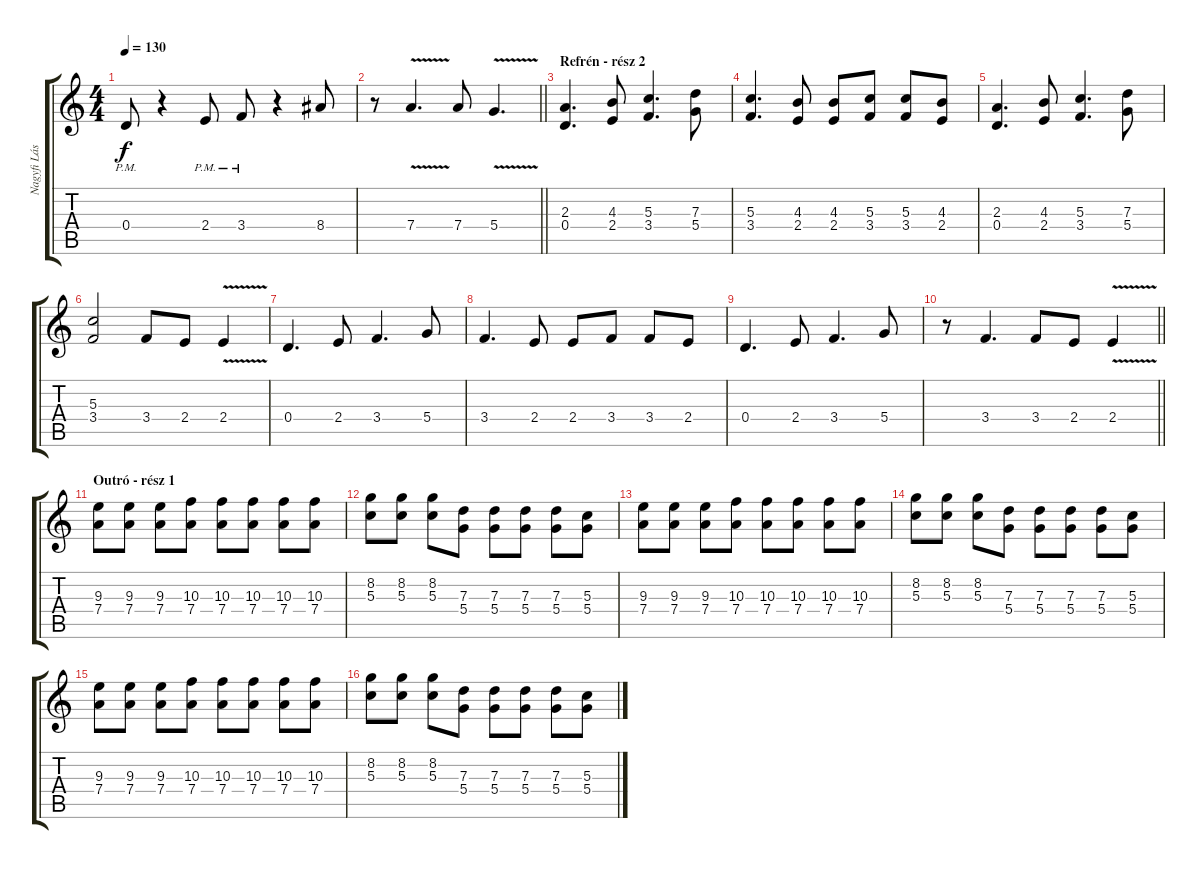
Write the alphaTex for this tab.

\track ("Nagyfi László - gitár" "Nagyfi Lás") {instrument overdrivenguitar}
\staff {score tabs}
\tuning (E4 B3 G3 D3 A2 E2) {hide}
\ts (4 4)
\tempo 130
\clef g2
\ks c
0.4{pm}.8{dy f} r.4 2.4{pm}.8 3.4{pm}.8 r.4 8.4.8 |
\barLineRight lightlight
r.8 7.4{v}.4{d} 7.4.8 5.4{v}.4{d} |
\section ("" "Refrén - rész 2")
(2.3 0.4).4{d} (4.3 2.4).8 (5.3 3.4).4{d} (7.3 5.4).8 |
(5.3 3.4).4{d} (4.3 2.4).8 (4.3 2.4).8 (5.3 3.4).8 (5.3 3.4).8 (4.3 2.4).8 |
(2.3 0.4).4{d} (4.3 2.4).8 (5.3 3.4).4{d} (7.3 5.4).8 |
(5.3 3.4).2 3.4.8 2.4.8 2.4{v}.4 |
0.4.4{d} 2.4.8 3.4.4{d} 5.4.8 |
3.4.4{d} 2.4.8 2.4.8 3.4.8 3.4.8 2.4.8 |
0.4.4{d} 2.4.8 3.4.4{d} 5.4.8 |
\barLineRight lightlight
r.8 3.4.4{d} 3.4.8 2.4.8 2.4{v}.4 |
\section ("" "Outró - rész 1")
(9.3 7.4).8 (9.3 7.4).8 (9.3 7.4).8 (10.3 7.4).8 (10.3 7.4).8 (10.3 7.4).8 (10.3 7.4).8 (10.3 7.4).8 |
(8.2 5.3).8 (8.2 5.3).8 (8.2 5.3).8 (7.3 5.4).8 (7.3 5.4).8 (7.3 5.4).8 (7.3 5.4).8 (5.3 5.4).8 |
(9.3 7.4).8 (9.3 7.4).8 (9.3 7.4).8 (10.3 7.4).8 (10.3 7.4).8 (10.3 7.4).8 (10.3 7.4).8 (10.3 7.4).8 |
(8.2 5.3).8 (8.2 5.3).8 (8.2 5.3).8 (7.3 5.4).8 (7.3 5.4).8 (7.3 5.4).8 (7.3 5.4).8 (5.3 5.4).8 |
(9.3 7.4).8 (9.3 7.4).8 (9.3 7.4).8 (10.3 7.4).8 (10.3 7.4).8 (10.3 7.4).8 (10.3 7.4).8 (10.3 7.4).8 |
(8.2 5.3).8 (8.2 5.3).8 (8.2 5.3).8 (7.3 5.4).8 (7.3 5.4).8 (7.3 5.4).8 (7.3 5.4).8 (5.3 5.4).8
